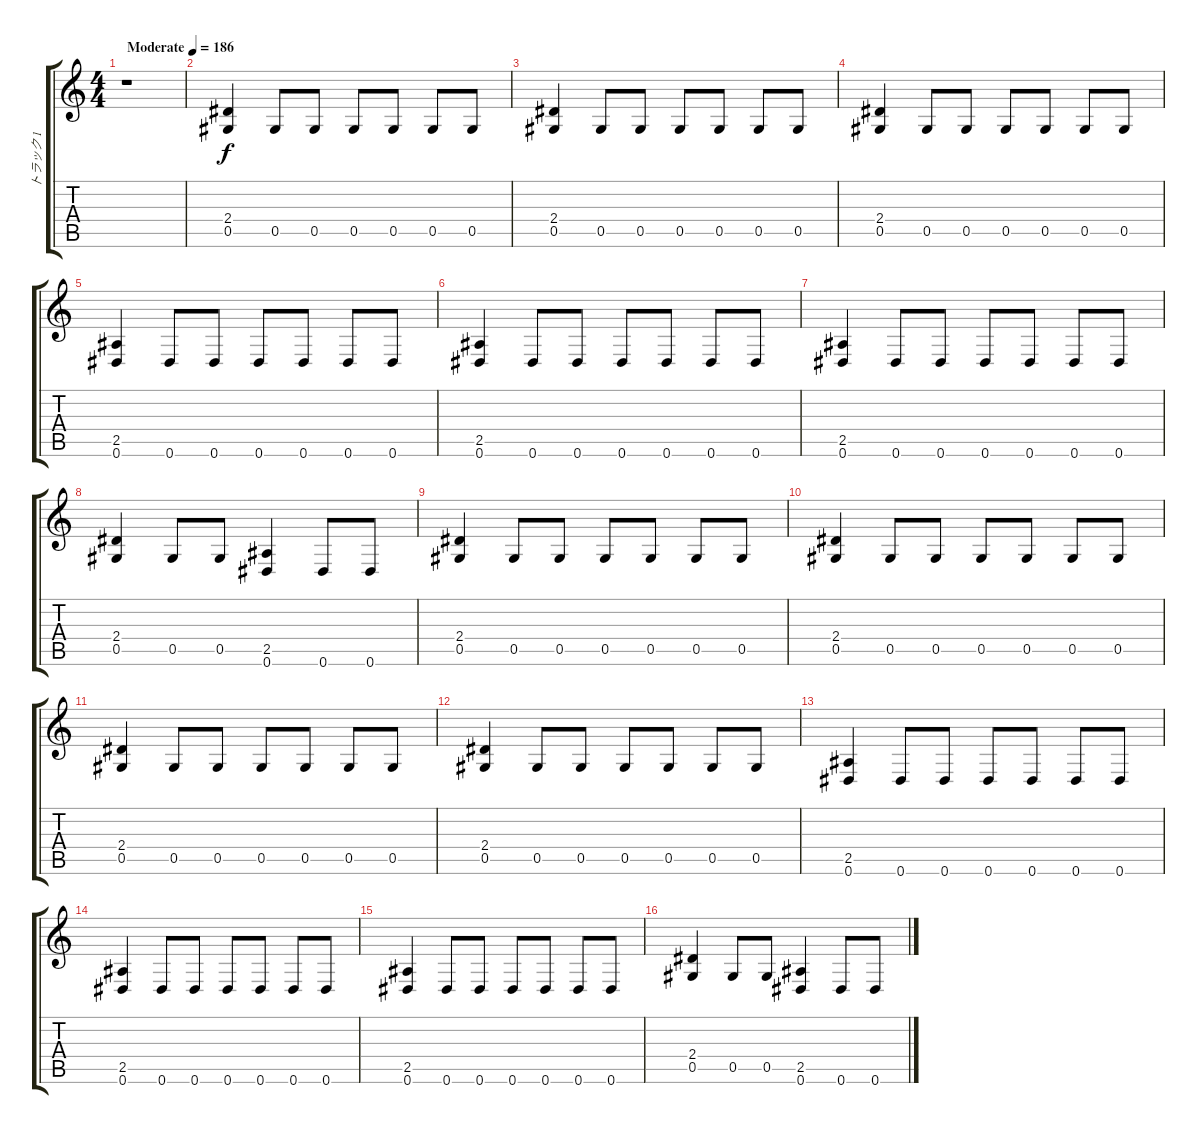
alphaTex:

\track ("トラック 1" "トラック 1") {instrument distortionguitar}
\staff {score tabs}
\tuning (Eb4 Bb3 Gb3 Db3 Ab2 Eb2) {hide}
\ts (4 4)
\tempo (186 "Moderate")
\clef g2
\ks c
r.1{dy f instrument distortionguitar} |
(2.4 0.5).4 0.5.8 0.5.8 0.5.8 0.5.8 0.5.8 0.5.8 |
(2.4 0.5).4 0.5.8 0.5.8 0.5.8 0.5.8 0.5.8 0.5.8 |
(2.4 0.5).4 0.5.8 0.5.8 0.5.8 0.5.8 0.5.8 0.5.8 |
(2.5 0.6).4 0.6.8 0.6.8 0.6.8 0.6.8 0.6.8 0.6.8 |
(2.5 0.6).4 0.6.8 0.6.8 0.6.8 0.6.8 0.6.8 0.6.8 |
(2.5 0.6).4 0.6.8 0.6.8 0.6.8 0.6.8 0.6.8 0.6.8 |
(2.4 0.5).4 0.5.8 0.5.8 (2.5 0.6).4 0.6.8 0.6.8 |
(2.4 0.5).4 0.5.8 0.5.8 0.5.8 0.5.8 0.5.8 0.5.8 |
(2.4 0.5).4 0.5.8 0.5.8 0.5.8 0.5.8 0.5.8 0.5.8 |
(2.4 0.5).4 0.5.8 0.5.8 0.5.8 0.5.8 0.5.8 0.5.8 |
(2.4 0.5).4 0.5.8 0.5.8 0.5.8 0.5.8 0.5.8 0.5.8 |
(2.5 0.6).4 0.6.8 0.6.8 0.6.8 0.6.8 0.6.8 0.6.8 |
(2.5 0.6).4 0.6.8 0.6.8 0.6.8 0.6.8 0.6.8 0.6.8 |
(2.5 0.6).4 0.6.8 0.6.8 0.6.8 0.6.8 0.6.8 0.6.8 |
(2.4 0.5).4 0.5.8 0.5.8 (2.5 0.6).4 0.6.8 0.6.8
